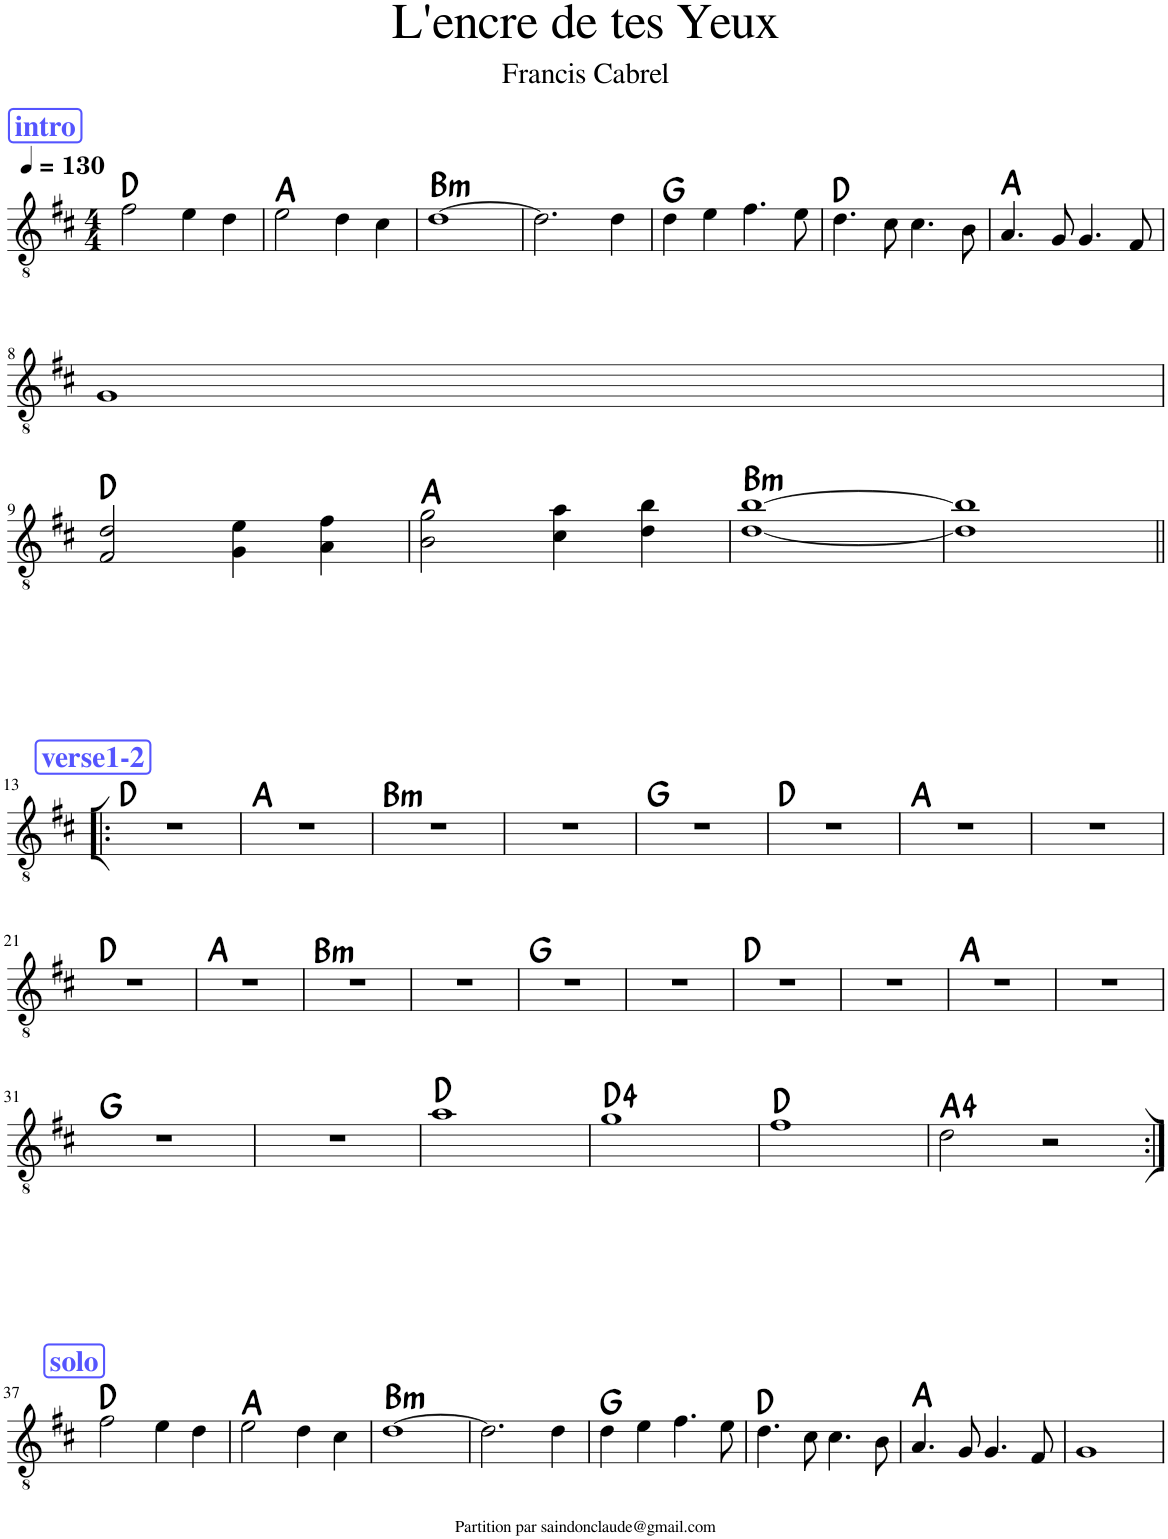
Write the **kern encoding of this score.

**kern	**harte
*part1	*part1
*staff1	*
*I"Classical Guitar	*
*I'Guit.	*
*clefGv2	*
*k[f#c#]	*
*M4/4	*
*MM130	*
!!LO:REH:place=s1:a:B:cj:color=#5555FF:fs=14:t=intro
=1	=1
2f#\	D:maj
4e\	.
4d\	.
=2	=2
2e\	A:maj
4d\	.
4c#\	.
=3	=3
!	!LO:H:kt=m
[1d	B:min
=4	=4
2.d\]	.
4d\	.
=5	=5
4d\	G:maj
4e\	.
4.f#\	.
8e\	.
=6	=6
4.d\	D:maj
8c#\	.
4.c#\	.
8B\	.
=7	=7
4.A/	A:maj
8G/	.
4.G/	.
8F#/	.
!!LO:LB:g=z
=8	=8
1G	.
!!LO:LB:g=z
=9	=9
2F#/ 2d/	D:maj
4G\ 4e\	.
4A\ 4f#\	.
=10	=10
2B\ 2g\	A:maj
4c#\ 4a\	.
4d\ 4b\	.
=11	=11
!	!LO:H:kt=m
[1d [1b	B:min
=12	=12
1d] 1b]	.
!!LO:LB:g=z
!!LO:REH:place=s1:a:B:cj:color=#5555FF:fs=14:t=verse1-2
=13!|:	=13!|:
1r	D:maj
=14	=14
1r	A:maj
=15	=15
!	!LO:H:kt=m
1r	B:min
=16	=16
1r	.
=17	=17
1r	G:maj
=18	=18
1r	D:maj
=19	=19
1r	A:maj
=20	=20
1r	.
!!LO:LB:g=z
=21	=21
1r	D:maj
=22	=22
1r	A:maj
=23	=23
!	!LO:H:kt=m
1r	B:min
=24	=24
1r	.
=25	=25
1r	G:maj
=26	=26
1r	.
=27	=27
1r	D:maj
=28	=28
1r	.
=29	=29
1r	A:maj
=30	=30
1r	.
!!LO:LB:g=z
=31	=31
1r	G:maj
=32	=32
1r	.
=33	=33
1a	D:maj
=34	=34
1g	D:maj(4)
=35	=35
1f#	D:maj
=36	=36
2d\	A:maj(4)
2r	.
!!LO:LB:g=z
!!LO:REH:place=s1:a:B:cj:color=#5555FF:fs=14:t=solo
=37:|!	=37:|!
2f#\	D:maj
4e\	.
4d\	.
=38	=38
2e\	A:maj
4d\	.
4c#\	.
=39	=39
!	!LO:H:kt=m
[1d	B:min
=40	=40
2.d\]	.
4d\	.
=41	=41
4d\	G:maj
4e\	.
4.f#\	.
8e\	.
=42	=42
4.d\	D:maj
8c#\	.
4.c#\	.
8B\	.
=43	=43
4.A/	A:maj
8G/	.
4.G/	.
8F#/	.
=44	=44
1G	.
=	=
*-	*-
